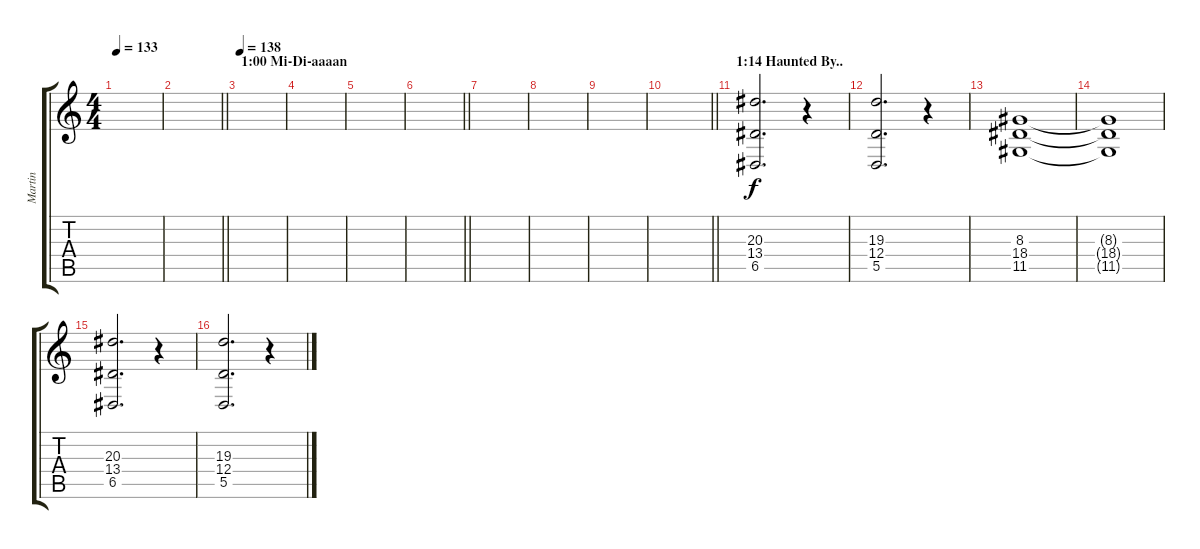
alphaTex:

\track ("Martin" "Martin") {instrument musicbox}
\staff {score tabs}
\tuning (E4 B3 G3 D3 A2 D2) {hide}
\ts (4 4)
\tempo 133
\clef g2
\ks c
|
\barLineRight lightlight
|
\section ("" "1:00 Mi-Di-aaaan")
\tempo 138
|
|
|
\barLineRight lightlight
|
|
|
|
\barLineRight lightlight
|
\section ("" "1:14 Haunted By..")
(20.3 13.4 6.5).2{d volume 12 instrument stringensemble2} r.4 |
(19.3 12.4 5.5).2{d} r.4 |
(8.3 18.4 11.5).1 |
(8.3{t} 18.4{t} 11.5{t}).1 |
(20.3 13.4 6.5).2{d volume 12} r.4 |
(19.3 12.4 5.5).2{d} r.4
